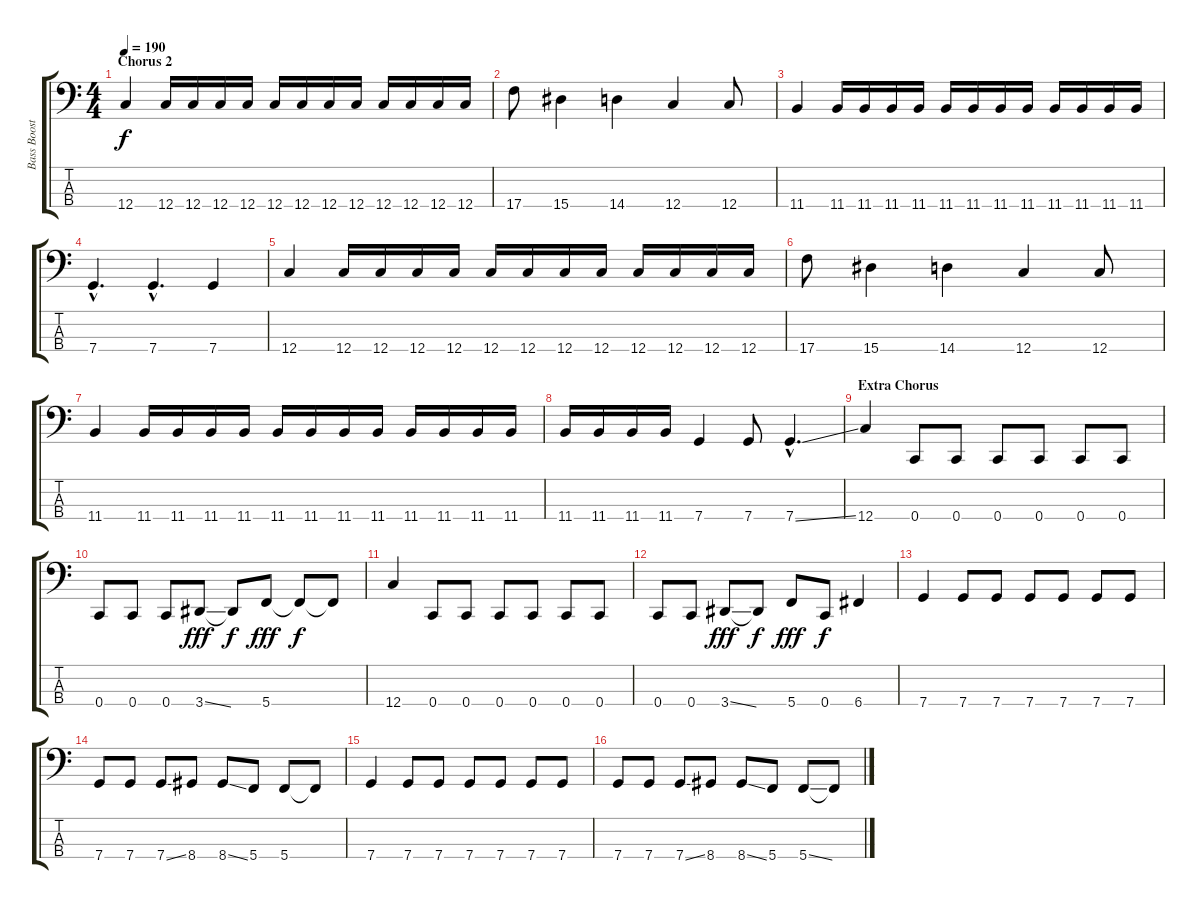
\track ("Bass Boost" "Bass Boost") {instrument slapbass2}
\staff {score tabs}
\tuning (F2 C2 G1 C1) {hide}
\ts (4 4)
\section ("" "Chorus 2")
\tempo 190
\clef f4
\ks c
12.4.4{dy f} 12.4.16 12.4.16 12.4.16 12.4.16 12.4.16 12.4.16 12.4.16 12.4.16 12.4.16 12.4.16 12.4.16 12.4.16 |
17.4.8 15.4.4 14.4.4 12.4.4 12.4.8 |
11.4.4 11.4.16 11.4.16 11.4.16 11.4.16 11.4.16 11.4.16 11.4.16 11.4.16 11.4.16 11.4.16 11.4.16 11.4.16 |
7.4{hac}.4{d} 7.4{hac}.4{d} 7.4.4 |
12.4.4 12.4.16 12.4.16 12.4.16 12.4.16 12.4.16 12.4.16 12.4.16 12.4.16 12.4.16 12.4.16 12.4.16 12.4.16 |
17.4.8 15.4.4 14.4.4 12.4.4 12.4.8 |
11.4.4 11.4.16 11.4.16 11.4.16 11.4.16 11.4.16 11.4.16 11.4.16 11.4.16 11.4.16 11.4.16 11.4.16 11.4.16 |
11.4.16 11.4.16 11.4.16 11.4.16 7.4.4 7.4.8 7.4{ss hac}.4{d} |
\section ("" "Extra Chorus")
12.4.4{instrument electricbassfinger} 0.4.8 0.4.8 0.4.8 0.4.8 0.4.8 0.4.8 |
0.4.8 0.4.8 0.4.8 3.4{ss}.8{dy fff} 3.4{t}.8{dy f} 5.4.8{dy fff} 5.4{t}.8{dy f} 5.4{t}.8 |
12.4.4 0.4.8 0.4.8 0.4.8 0.4.8 0.4.8 0.4.8 |
0.4.8 0.4.8 3.4{ss}.8{dy fff} 3.4{t}.8{dy f} 5.4.8{dy fff} 0.4.8{dy f} 6.4.4 |
7.4.4 7.4.8 7.4.8 7.4.8 7.4.8 7.4.8 7.4.8 |
7.4.8 7.4.8 7.4{ss}.8 8.4.8 8.4{ss}.8 5.4.8 5.4.8 5.4{t}.8 |
7.4.4 7.4.8 7.4.8 7.4.8 7.4.8 7.4.8 7.4.8 |
7.4.8 7.4.8 7.4{ss}.8 8.4.8 8.4{ss}.8 5.4.8 5.4{ss}.8 5.4{t}.8
